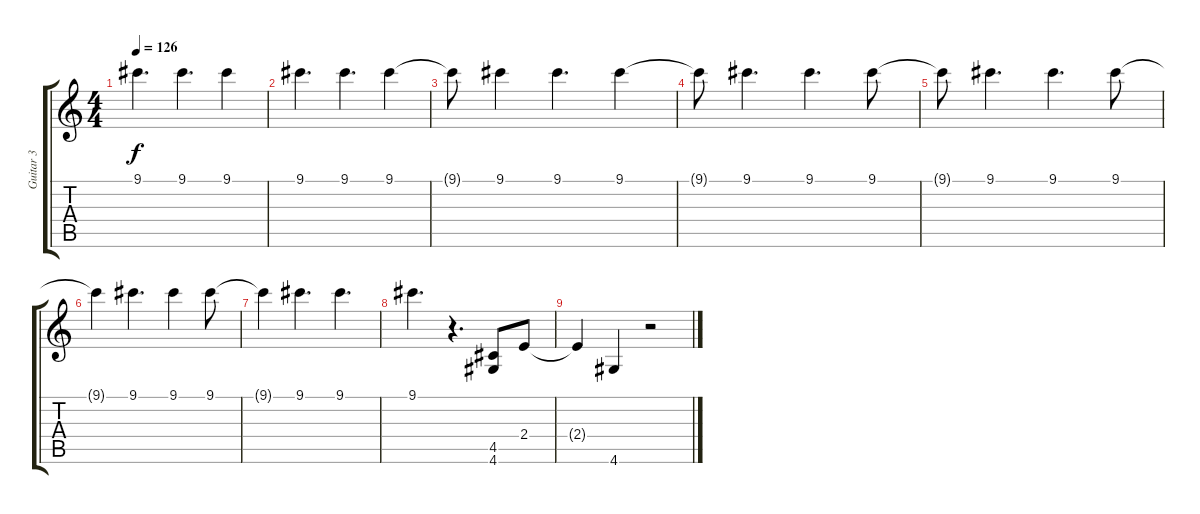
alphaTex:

\track ("Guitar 3" "Guitar 3") {instrument distortionguitar}
\staff {score tabs}
\tuning (E4 B3 G3 D3 A2 E2) {hide}
\ts (4 4)
\tempo 126
\clef g2
\ks c
9.1.4{d dy f} 9.1.4{d} 9.1.4 |
9.1.4{d} 9.1.4{d} 9.1.4 |
9.1{t}.8 9.1.4 9.1.4{d} 9.1.4 |
9.1{t}.8 9.1.4{d} 9.1.4{d} 9.1.8 |
9.1{t}.8 9.1.4{d} 9.1.4{d} 9.1.8 |
9.1{t}.4 9.1.4{d} 9.1.4 9.1.8 |
9.1{t}.4 9.1.4{d} 9.1.4{d} |
9.1.4{d} r.4{d} (4.5 4.6).8 2.4.8 |
2.4{t}.4 4.6.4 r.2
